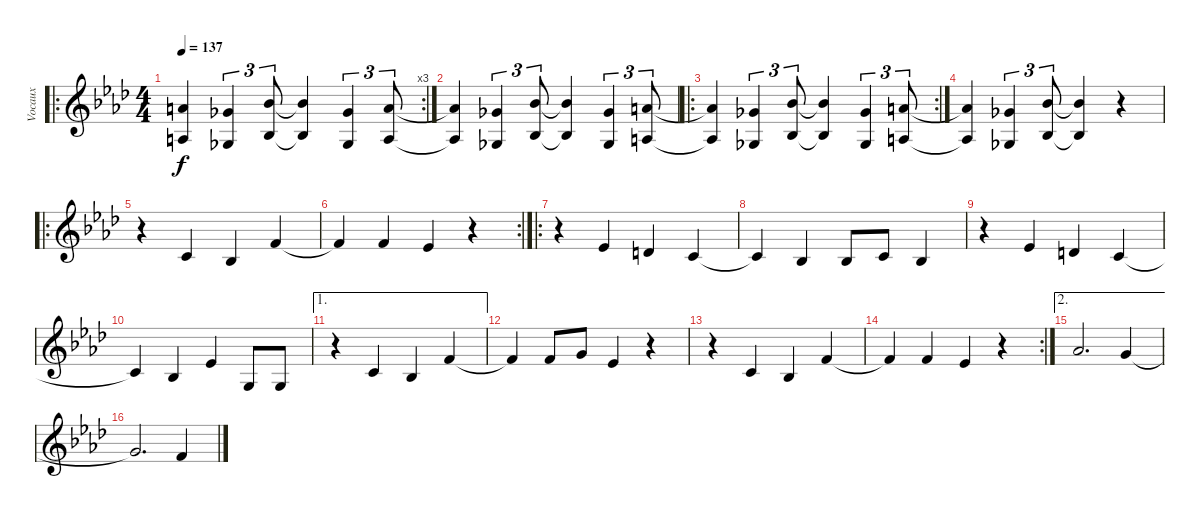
\track ("Vocaux" "Vocaux") {instrument viola}
\staff {score}
\tuning (E4 B3 G3 D3 A2 E2) {hide}
\ro
\rc 3
\ts (4 4)
\tempo 137
\clef g2
\ks ab
(5.1{t} 2.3{t}).4{dy f} (2.1 4.4).4{tu (3 2)} (6.1 3.3).8{tu (3 2)} (6.1{t} 3.3{t}).4 (2.1 4.4).4{tu (3 2)} (5.1 2.3).8{tu (3 2)} |
(5.1{t} 2.3{t}).4 (2.1 4.4).4{tu (3 2)} (6.1 3.3).8{tu (3 2)} (6.1{t} 3.3{t}).4 (2.1 4.4).4{tu (3 2)} (5.1 2.3).8{tu (3 2)} |
\ro
\rc 2
(5.1{t} 2.3{t}).4 (2.1 4.4).4{tu (3 2)} (6.1 3.3).8{tu (3 2)} (6.1{t} 3.3{t}).4 (2.1 4.4).4{tu (3 2)} (5.1 2.3).8{tu (3 2)} |
(5.1{t} 2.3{t}).4 (2.1 4.4).4{tu (3 2)} (6.1 3.3).8{tu (3 2)} (6.1{t} 3.3{t}).4 r.4 |
\ro
r.4 5.3.4 3.3.4 6.2.4 |
\rc 2
6.2{t}.4 6.2.4 4.2.4 r.4 |
\ro
r.4 4.2.4 3.2.4 5.3.4 |
5.3{t}.4 3.3.4 3.3.8 5.3.8 3.3.4 |
r.4 4.2.4 3.2.4 5.3.4 |
5.3{t}.4 3.3.4 4.2.4 0.3.8 0.3.8 |
\ae 1
r.4 5.3.4 3.3.4 6.2.4 |
6.2{t}.4 6.2.8 8.2.8 4.2.4 r.4 |
r.4 5.3.4 3.3.4 6.2.4 |
\rc 2
6.2{t}.4 6.2.4 4.2.4 r.4 |
\ae 2
4.1.2{d} 3.1.4 |
3.1{t}.2{d} 1.1.4
